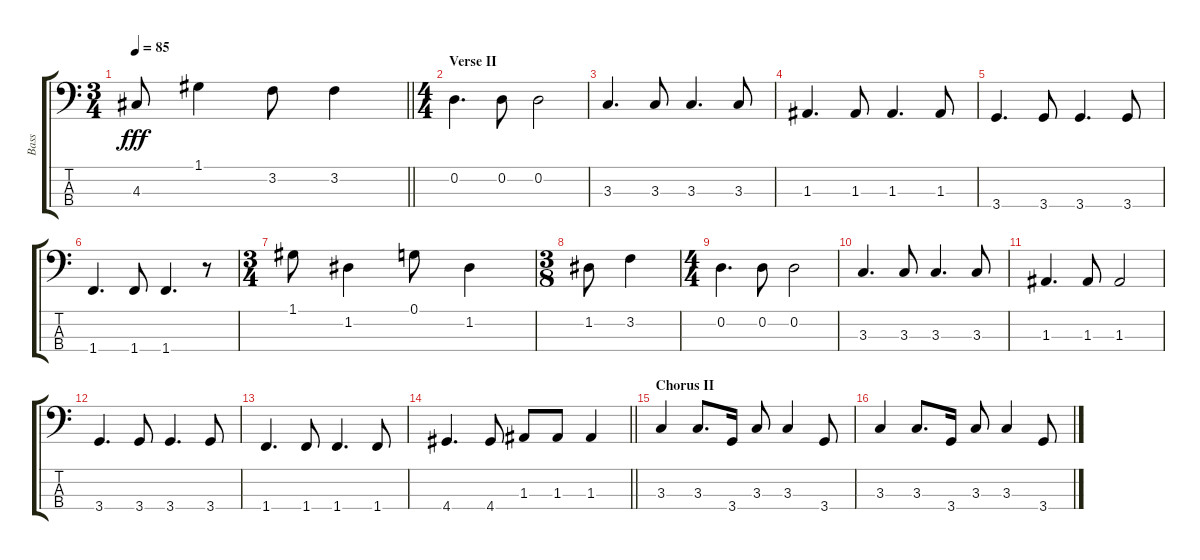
\track ("Bass" "Bass") {instrument electricbassfinger}
\staff {score tabs}
\tuning (G2 D2 A1 E1) {hide}
\ts (3 4)
\tempo 85
\clef f4
\barLineRight lightlight
\ks c
4.3.8{dy fff} 1.1.4 3.2.8 3.2.4 |
\ts (4 4)
\section ("" "Verse II")
0.2.4{d} 0.2.8 0.2.2 |
3.3.4{d} 3.3.8 3.3.4{d} 3.3.8 |
1.3.4{d} 1.3.8 1.3.4{d} 1.3.8 |
3.4.4{d} 3.4.8 3.4.4{d} 3.4.8 |
1.4.4{d} 1.4.8 1.4.4{d} r.8 |
\ts (3 4)
1.1.8 1.2.4 0.1.8 1.2.4 |
\ts (3 8)
1.2.8 3.2.4 |
\ts (4 4)
0.2.4{d} 0.2.8 0.2.2 |
3.3.4{d} 3.3.8 3.3.4{d} 3.3.8 |
1.3.4{d} 1.3.8 1.3.2 |
3.4.4{d} 3.4.8 3.4.4{d} 3.4.8 |
1.4.4{d} 1.4.8 1.4.4{d} 1.4.8 |
\barLineRight lightlight
4.4.4{d} 4.4.8 1.3.8 1.3.8 1.3.4 |
\section ("" "Chorus II")
3.3.4 3.3.8{d} 3.4.16 3.3.8 3.3.4 3.4.8 |
3.3.4 3.3.8{d} 3.4.16 3.3.8 3.3.4 3.4.8
